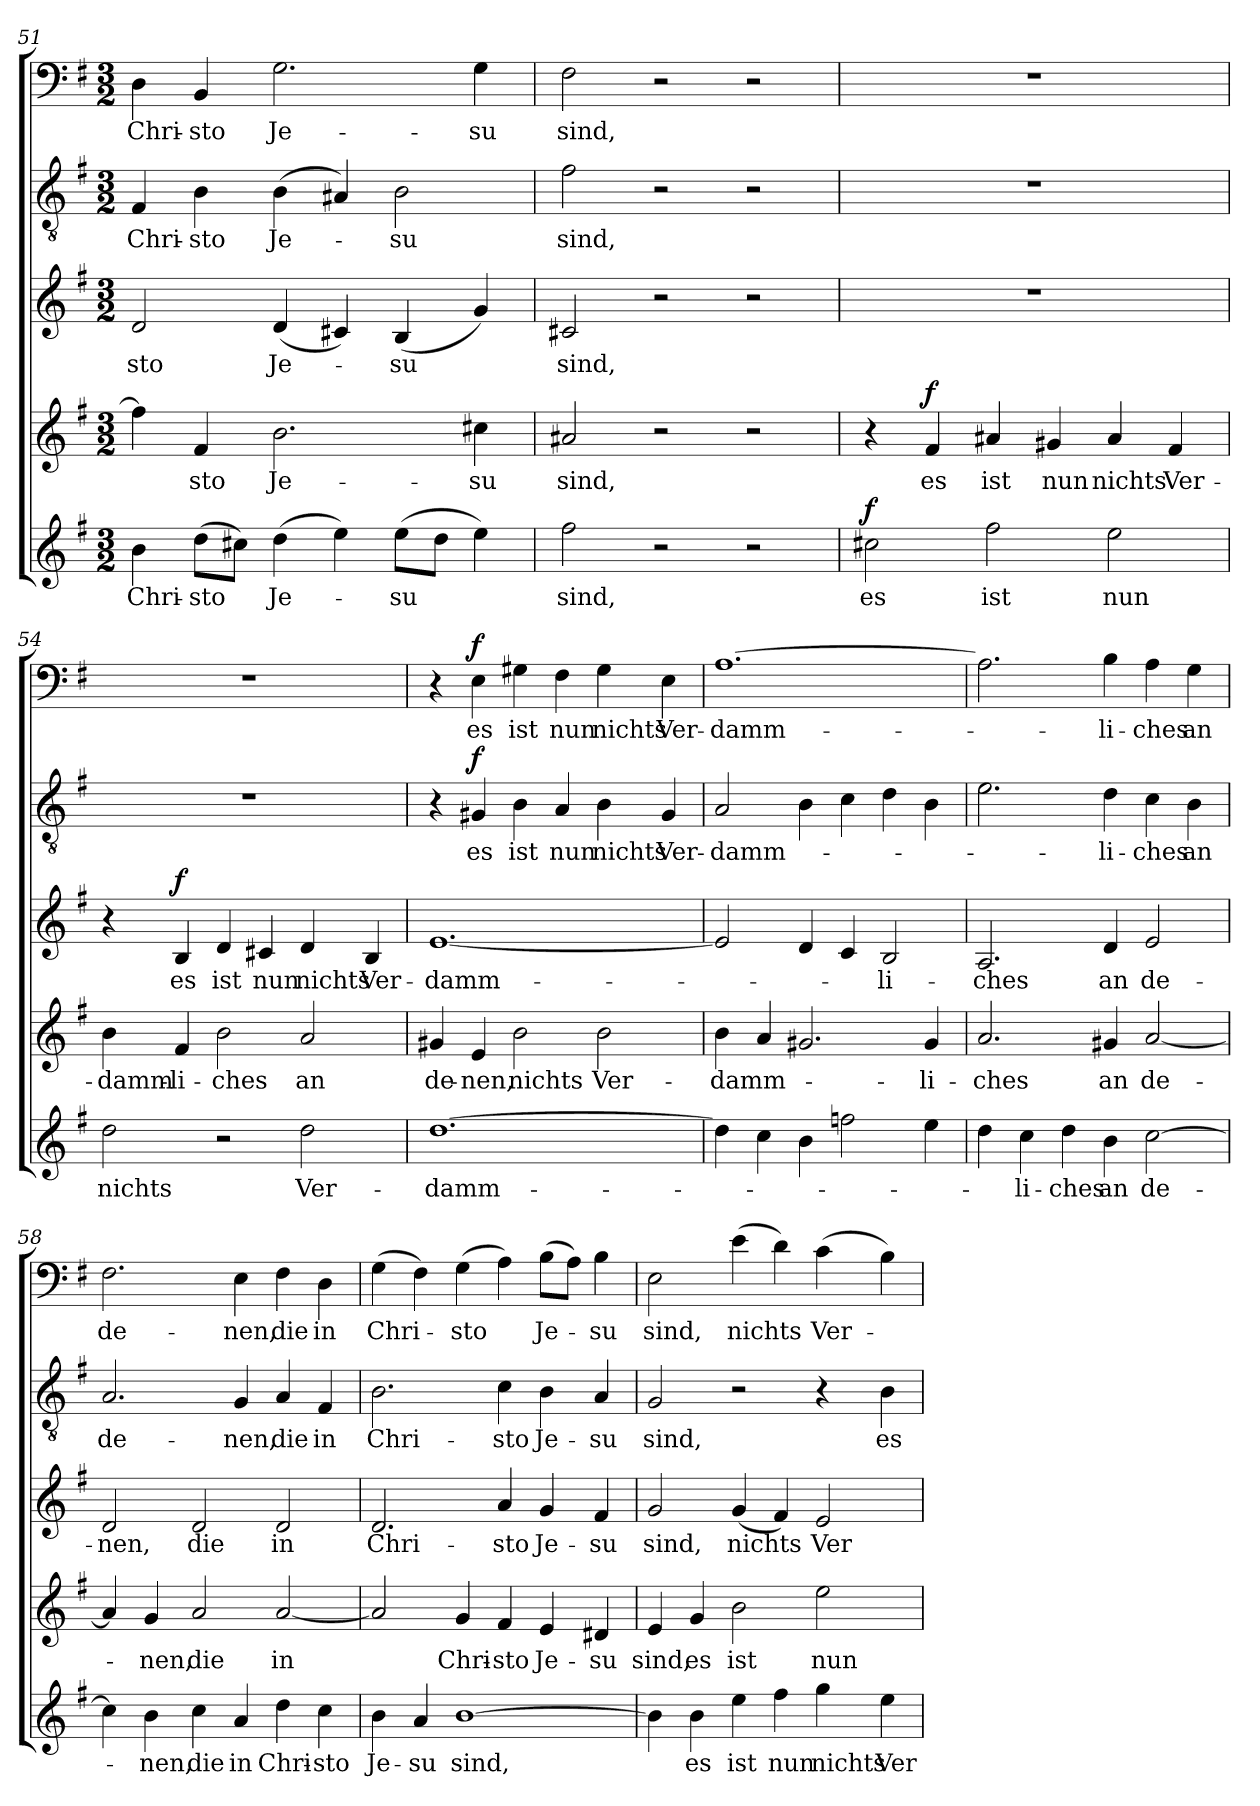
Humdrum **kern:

**kern	**text	**dynam	**kern	**text	**dynam	**kern	**text	**dynam	**kern	**text	**dynam	**kern	**text	**dynam
*part5	*part5	*part5	*part4	*part4	*part4	*part3	*part3	*part3	*part2	*part2	*part2	*part1	*part1	*part1
*staff5	*staff5	*staff5	*staff4	*staff4	*staff4	*staff3	*staff3	*staff3	*staff2	*staff2	*staff2	*staff1	*staff1	*staff1
*clefG2	*	*	*clefG2	*	*	*clefG2	*	*	*clefGv2	*	*	*clefF4	*	*
*k[f#]	*	*	*k[f#]	*	*	*k[f#]	*	*	*k[f#]	*	*	*k[f#]	*	*
*e:	*	*	*e:	*	*	*e:	*	*	*e:	*	*	*e:	*	*
*M3/2	*	*	*M3/2	*	*	*M3/2	*	*	*M3/2	*	*	*M3/2	*	*
=51	=51	=51	=51	=51	=51	=51	=51	=51	=51	=51	=51	=51	=51	=51
4b\	Chri-	.	4ff#\]	.	.	2d/	-sto	.	4F#/	Chri-	.	4D\	Chri-	.
(8dd\L	-sto	.	4f#/	-sto	.	.	.	.	4B\	-sto	.	4BB/	-sto	.
8cc#X\J)	.	.	.	.	.	.	.	.	.	.	.	.	.	.
(4dd\	Je-	.	2.b\	Je-	.	(4d/	Je-	.	(4B\	Je-	.	2.G\	Je-	.
4ee\)	.	.	.	.	.	4c#X/)	.	.	4A#X/)	.	.	.	.	.
(8ee\L	-su	.	.	.	.	(4B/	-su	.	2B\	-su	.	.	.	.
8dd\J	.	.	.	.	.	.	.	.	.	.	.	.	.	.
4ee\)	.	.	4cc#X\	-su	.	4g/)	.	.	.	.	.	4G\	-su	.
=52	=52	=52	=52	=52	=52	=52	=52	=52	=52	=52	=52	=52	=52	=52
2ff#\	sind,	.	2a#X/	sind,	.	2c#X/	sind,	.	2f#\	sind,	.	2F#\	sind,	.
2r	.	.	2r	.	.	2r	.	.	2r	.	.	2r	.	.
2r	.	.	2r	.	.	2r	.	.	2r	.	.	2r	.	.
=53	=53	=53	=53	=53	=53	=53	=53	=53	=53	=53	=53	=53	=53	=53
!	!	!LO:DY:a	!	!	!	!	!	!	!	!	!	!	!	!
2cc#X\	es	f	4r	.	.	1.r	.	.	1.r	.	.	1.r	.	.
!	!	!	!	!	!LO:DY:a	!	!	!	!	!	!	!	!	!
.	.	.	4f#/	es	f	.	.	.	.	.	.	.	.	.
2ff#\	ist	.	4a#X/	ist	.	.	.	.	.	.	.	.	.	.
.	.	.	4g#X/	nun	.	.	.	.	.	.	.	.	.	.
2ee\	nun	.	4a#/	nichts	.	.	.	.	.	.	.	.	.	.
.	.	.	4f#/	Ver-	.	.	.	.	.	.	.	.	.	.
=54	=54	=54	=54	=54	=54	=54	=54	=54	=54	=54	=54	=54	=54	=54
2dd\	nichts	.	4b\	-damm-	.	4r	.	.	1.r	.	.	1.r	.	.
!	!	!	!	!	!	!	!	!LO:DY:a	!	!	!	!	!	!
.	.	.	4f#/	-li-	.	4B/	es	f	.	.	.	.	.	.
2r	.	.	2b\	-ches	.	4d/	ist	.	.	.	.	.	.	.
.	.	.	.	.	.	4c#X/	nun	.	.	.	.	.	.	.
2dd\	Ver-	.	2a/	an	.	4d/	nichts	.	.	.	.	.	.	.
.	.	.	.	.	.	4B/	Ver-	.	.	.	.	.	.	.
=55	=55	=55	=55	=55	=55	=55	=55	=55	=55	=55	=55	=55	=55	=55
[1.dd\	-damm-	.	4g#X/	de-	.	[1.e/	-damm-	.	4r	.	.	4r	.	.
!	!	!	!	!	!	!	!	!	!	!	!LO:DY:a	!	!	!LO:DY:a
.	.	.	4e/	-nen,	.	.	.	.	4G#X/	es	f	4E\	es	f
.	.	.	2b\	nichts	.	.	.	.	4B\	ist	.	4G#X\	ist	.
.	.	.	.	.	.	.	.	.	4A/	nun	.	4F#\	nun	.
.	.	.	2b\	Ver-	.	.	.	.	4B\	nichts	.	4G#\	nichts	.
.	.	.	.	.	.	.	.	.	4G#/	Ver-	.	4E\	Ver-	.
=56	=56	=56	=56	=56	=56	=56	=56	=56	=56	=56	=56	=56	=56	=56
4dd\]	.	.	4b\	-damm-	.	2e/]	.	.	2A/	-damm-	.	[1.A\	-damm-	.
4cc\	.	.	4a/	.	.	.	.	.	.	.	.	.	.	.
4b\	.	.	2.g#X/	.	.	4d/	.	.	4B\	.	.	.	.	.
2ffn\	.	.	.	.	.	4c/	.	.	4c\	.	.	.	.	.
.	.	.	.	.	.	2B/	-li-	.	4d\	.	.	.	.	.
4ee\	.	.	4g#/	-li-	.	.	.	.	4B\	.	.	.	.	.
=57	=57	=57	=57	=57	=57	=57	=57	=57	=57	=57	=57	=57	=57	=57
4dd\	.	.	2.a/	-ches	.	2.A/	-ches	.	2.e\	.	.	2.A\]	.	.
4cc\	-li-	.	.	.	.	.	.	.	.	.	.	.	.	.
4dd\	-ches	.	.	.	.	.	.	.	.	.	.	.	.	.
4b\	an	.	4g#X/	an	.	4d/	an	.	4d\	-li-	.	4B\	-li-	.
[2cc\	de-	.	[2a/	de-	.	2e/	de-	.	4c\	-ches	.	4A\	-ches	.
.	.	.	.	.	.	.	.	.	4B\	an	.	4G\	an	.
=58	=58	=58	=58	=58	=58	=58	=58	=58	=58	=58	=58	=58	=58	=58
4cc\]	.	.	4a/]	.	.	2d/	-nen,	.	2.A/	de-	.	2.F#\	de-	.
4b\	-nen,	.	4g/	-nen,	.	.	.	.	.	.	.	.	.	.
4cc\	die	.	2a/	die	.	2d/	die	.	.	.	.	.	.	.
4a/	in	.	.	.	.	.	.	.	4G/	-nen,	.	4E\	-nen,	.
4dd\	Chri-	.	[2a/	in	.	2d/	in	.	4A/	die	.	4F#\	die	.
4cc\	-sto	.	.	.	.	.	.	.	4F#/	in	.	4D\	in	.
=59	=59	=59	=59	=59	=59	=59	=59	=59	=59	=59	=59	=59	=59	=59
4b\	Je-	.	2a/]	.	.	2.d/	Chri-	.	2.B\	Chri-	.	(4G\	Chri-	.
4a/	-su	.	.	.	.	.	.	.	.	.	.	4F#\)	.	.
[1b\	sind,	.	4g/	Chri-	.	.	.	.	.	.	.	(4G\	-sto	.
.	.	.	4f#/	-sto	.	4a/	-sto	.	4c\	-sto	.	4A\)	.	.
.	.	.	4e/	Je-	.	4g/	Je-	.	4B\	Je-	.	(8B\L	Je-	.
.	.	.	.	.	.	.	.	.	.	.	.	8A\J)	.	.
.	.	.	4d#X/	-su	.	4f#/	-su	.	4A/	-su	.	4B\	-su	.
=60	=60	=60	=60	=60	=60	=60	=60	=60	=60	=60	=60	=60	=60	=60
4b\]	.	.	4e/	sind,	.	2g/	sind,	.	2G/	sind,	.	2E\	sind,	.
4b\	es	.	4g/	es	.	.	.	.	.	.	.	.	.	.
4ee\	ist	.	2b\	ist	.	(4g/	nichts	.	2r	.	.	(4e\	nichts	.
4ff#\	nun	.	.	.	.	4f#/)	.	.	.	.	.	4d\)	.	.
4gg\	nichts	.	2ee\	nun	.	2e/	Ver-	.	4r	.	.	(4c\	Ver-	.
4ee\	Ver-	.	.	.	.	.	.	.	4B\	es	.	4B\)	.	.
=	=	=	=	=	=	=	=	=	=	=	=	=	=	=
*-	*-	*-	*-	*-	*-	*-	*-	*-	*-	*-	*-	*-	*-	*-
